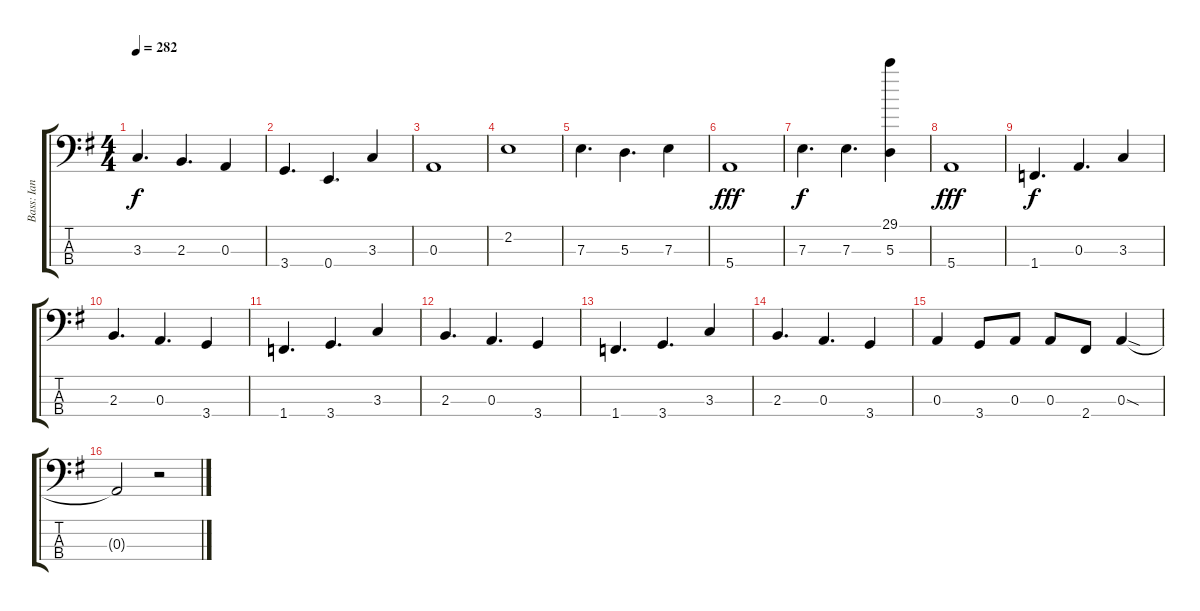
\track ("Bass: Ian" "Bass: Ian") {instrument electricbassfinger}
\staff {score tabs}
\tuning (G2 D2 A1 E1) {hide}
\ts (4 4)
\tempo 282
\clef f4
\ks g
3.3.4{d dy f} 2.3.4{d} 0.3.4 |
3.4.4{d} 0.4.4{d} 3.3.4 |
0.3.1 |
2.2.1 |
7.3.4{d} 5.3.4{d} 7.3.4 |
5.4.1{dy fff} |
7.3.4{d dy f} 7.3.4{d} (29.1 5.3).4 |
5.4.1{dy fff} |
1.4.4{d dy f} 0.3.4{d} 3.3.4 |
2.3.4{d} 0.3.4{d} 3.4.4 |
1.4.4{d} 3.4.4{d} 3.3.4 |
2.3.4{d} 0.3.4{d} 3.4.4 |
1.4.4{d} 3.4.4{d} 3.3.4 |
2.3.4{d} 0.3.4{d} 3.4.4 |
0.3.4 3.4.8 0.3.8 0.3.8 2.4.8 0.3{sod}.4 |
0.3{t}.2 r.2
